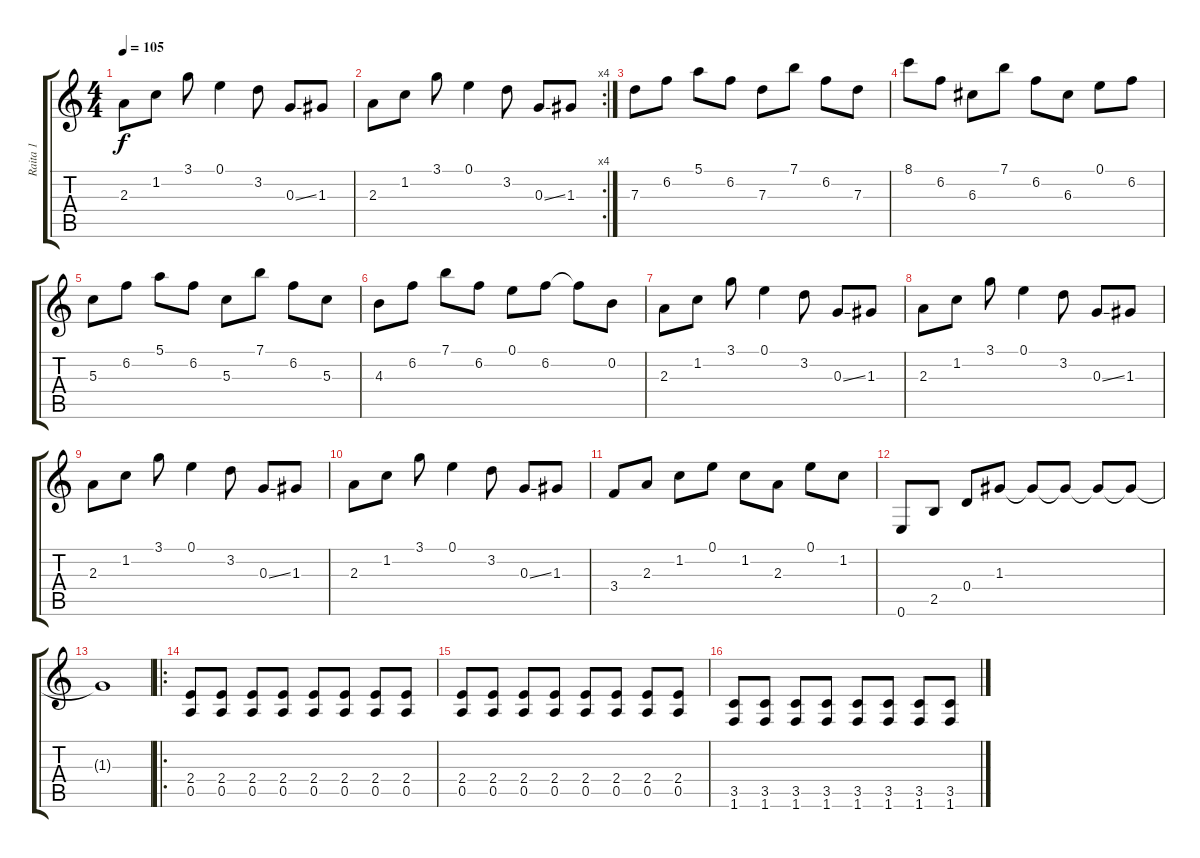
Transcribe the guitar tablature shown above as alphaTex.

\track ("Raita 1" "Raita 1") {instrument electricguitarclean}
\staff {score tabs}
\tuning (E4 B3 G3 D3 A2 E2) {hide}
\ts (4 4)
\tempo 105
\clef g2
\ks c
2.3.8{dy f} 1.2.8 3.1.8 0.1.4 3.2.8 0.3{ss}.8 1.3.8 |
\rc 4
2.3.8 1.2.8 3.1.8 0.1.4 3.2.8 0.3{ss}.8 1.3.8 |
7.3.8 6.2.8 5.1.8 6.2.8 7.3.8 7.1.8 6.2.8 7.3.8 |
8.1.8 6.2.8 6.3.8 7.1.8 6.2.8 6.3.8 0.1.8 6.2.8 |
5.3.8 6.2.8 5.1.8 6.2.8 5.3.8 7.1.8 6.2.8 5.3.8 |
4.3.8 6.2.8 7.1.8 6.2.8 0.1.8 6.2.8 6.2{t}.8 0.2.8 |
2.3.8 1.2.8 3.1.8 0.1.4 3.2.8 0.3{ss}.8 1.3.8 |
2.3.8 1.2.8 3.1.8 0.1.4 3.2.8 0.3{ss}.8 1.3.8 |
2.3.8 1.2.8 3.1.8 0.1.4 3.2.8 0.3{ss}.8 1.3.8 |
2.3.8 1.2.8 3.1.8 0.1.4 3.2.8 0.3{ss}.8 1.3.8 |
3.4.8 2.3.8 1.2.8 0.1.8 1.2.8 2.3.8 0.1.8 1.2.8 |
0.6.8 2.5.8 0.4.8 1.3.8 1.3{t}.8 1.3{t}.8 1.3{t}.8 1.3{t}.8 |
1.3{t}.1 |
\ro
(2.4 0.5).8{instrument distortionguitar} (2.4 0.5).8 (2.4 0.5).8 (2.4 0.5).8 (2.4 0.5).8 (2.4 0.5).8 (2.4 0.5).8 (2.4 0.5).8 |
(2.4 0.5).8 (2.4 0.5).8 (2.4 0.5).8 (2.4 0.5).8 (2.4 0.5).8 (2.4 0.5).8 (2.4 0.5).8 (2.4 0.5).8 |
(3.5 1.6).8 (3.5 1.6).8 (3.5 1.6).8 (3.5 1.6).8 (3.5 1.6).8 (3.5 1.6).8 (3.5 1.6).8 (3.5 1.6).8
